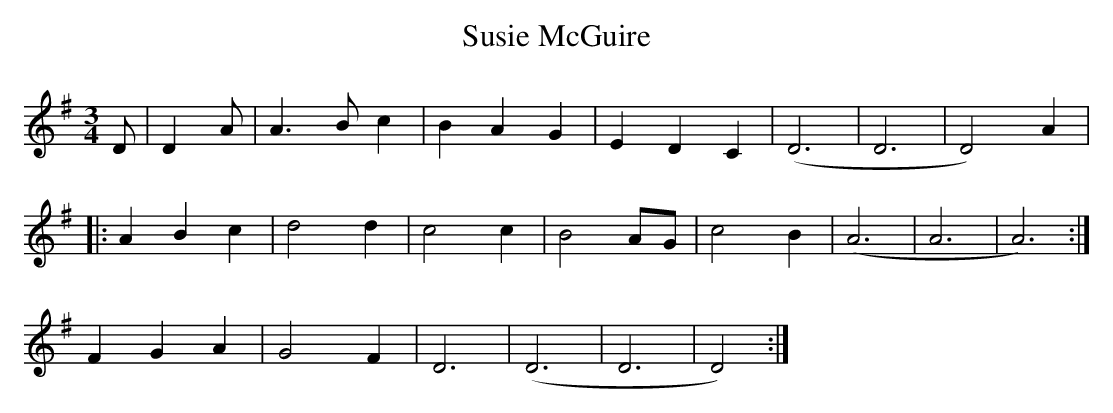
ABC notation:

X:1
T:Susie McGuire
M:3/4
L:1/8
K:G
L:1/8
D|D2 A|A3 B c2|B2 A2 G2|E2 D2 C2|(D6|D6|D4) A2|
|:A2 B2 c2|d4 d2|c4 c2|B4 AG|c4 B2|(A6|A6|A6):|
F2 G2 A2|G4 F2|D6|(D6|D6|D4):|
